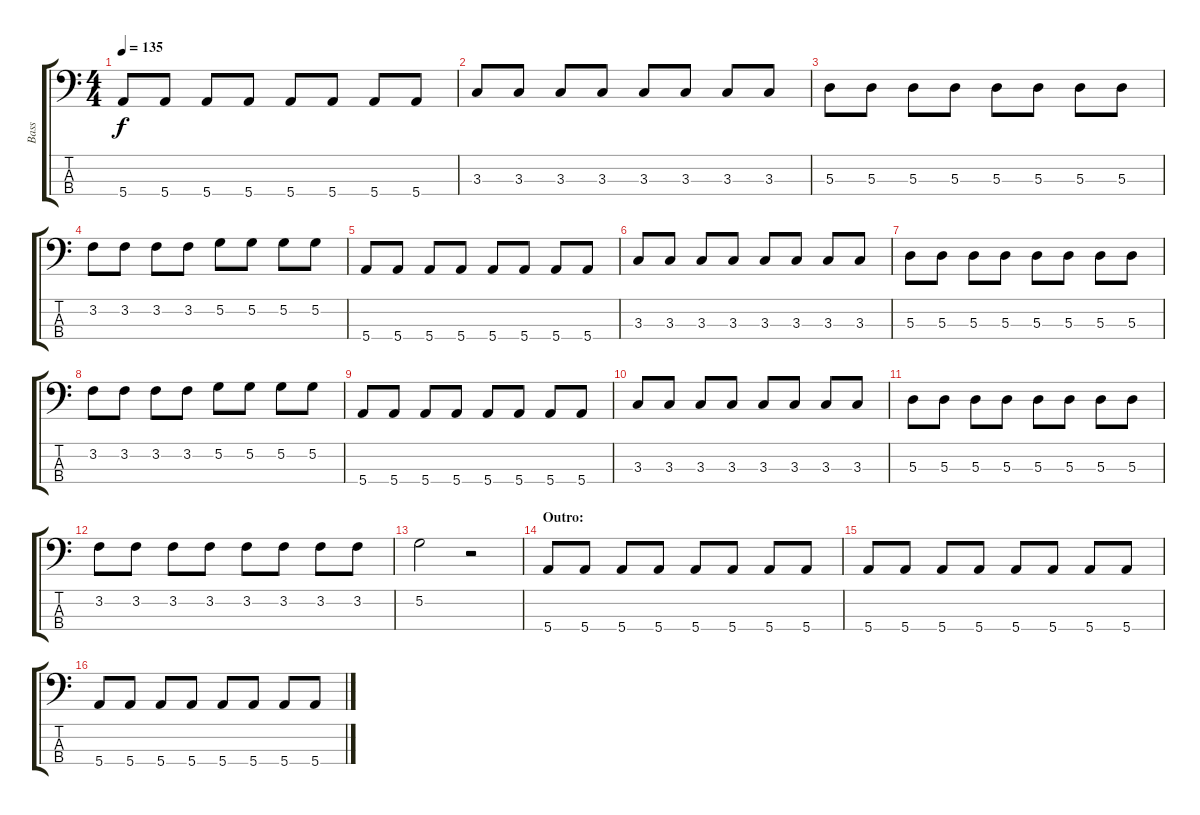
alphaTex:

\track ("Bass" "Bass") {instrument electricbasspick}
\staff {score tabs}
\tuning (G2 D2 A1 E1) {hide}
\ts (4 4)
\tempo 135
\clef f4
\ks c
5.4.8{dy f} 5.4.8 5.4.8 5.4.8 5.4.8 5.4.8 5.4.8 5.4.8 |
3.3.8 3.3.8 3.3.8 3.3.8 3.3.8 3.3.8 3.3.8 3.3.8 |
5.3.8 5.3.8 5.3.8 5.3.8 5.3.8 5.3.8 5.3.8 5.3.8 |
3.2.8 3.2.8 3.2.8 3.2.8 5.2.8 5.2.8 5.2.8 5.2.8 |
5.4.8 5.4.8 5.4.8 5.4.8 5.4.8 5.4.8 5.4.8 5.4.8 |
3.3.8 3.3.8 3.3.8 3.3.8 3.3.8 3.3.8 3.3.8 3.3.8 |
5.3.8 5.3.8 5.3.8 5.3.8 5.3.8 5.3.8 5.3.8 5.3.8 |
3.2.8 3.2.8 3.2.8 3.2.8 5.2.8 5.2.8 5.2.8 5.2.8 |
5.4.8 5.4.8 5.4.8 5.4.8 5.4.8 5.4.8 5.4.8 5.4.8 |
3.3.8 3.3.8 3.3.8 3.3.8 3.3.8 3.3.8 3.3.8 3.3.8 |
5.3.8 5.3.8 5.3.8 5.3.8 5.3.8 5.3.8 5.3.8 5.3.8 |
3.2.8 3.2.8 3.2.8 3.2.8 3.2.8 3.2.8 3.2.8 3.2.8 |
5.2.2 r.2 |
\section ("" "Outro:")
5.4.8 5.4.8 5.4.8 5.4.8 5.4.8 5.4.8 5.4.8 5.4.8 |
5.4.8 5.4.8 5.4.8 5.4.8 5.4.8 5.4.8 5.4.8 5.4.8 |
5.4.8 5.4.8 5.4.8 5.4.8 5.4.8 5.4.8 5.4.8 5.4.8
